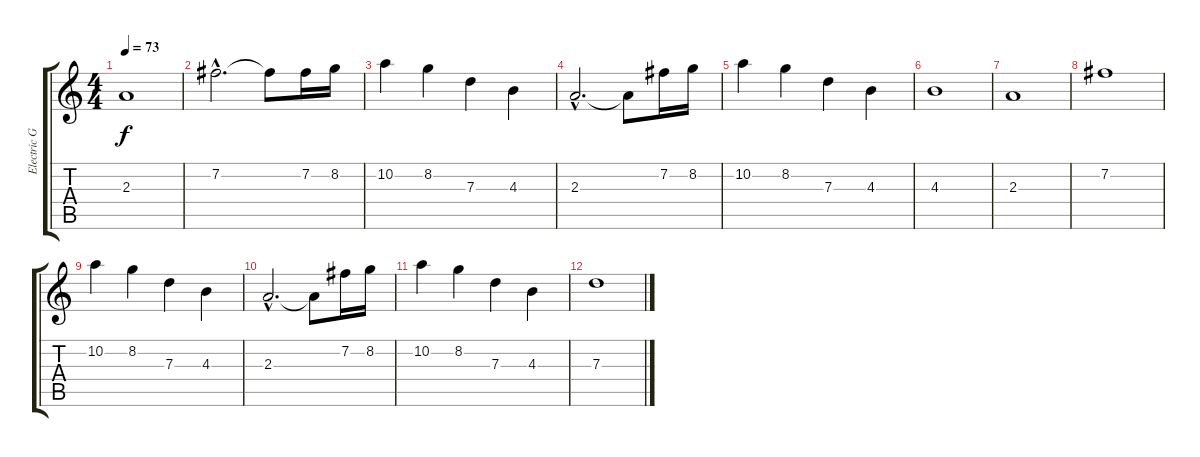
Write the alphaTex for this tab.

\track ("Electric Guitar" "Electric G") {instrument electricguitarclean}
\staff {score tabs}
\tuning (E4 B3 G3 D3 A2 E2) {hide}
\ts (4 4)
\tempo 73
\clef g2
\ks c
2.3.1{dy f} |
7.2{hac}.2{d} 7.2{t}.8 7.2.16 8.2.16 |
10.2.4 8.2.4 7.3.4 4.3.4 |
2.3{hac}.2{d} 2.3{t}.8 7.2.16 8.2.16 |
10.2.4 8.2.4 7.3.4 4.3.4 |
4.3.1 |
2.3.1 |
7.2.1 |
10.2.4 8.2.4 7.3.4 4.3.4 |
2.3{hac}.2{d} 2.3{t}.8 7.2.16 8.2.16 |
10.2.4 8.2.4 7.3.4 4.3.4 |
7.3.1
